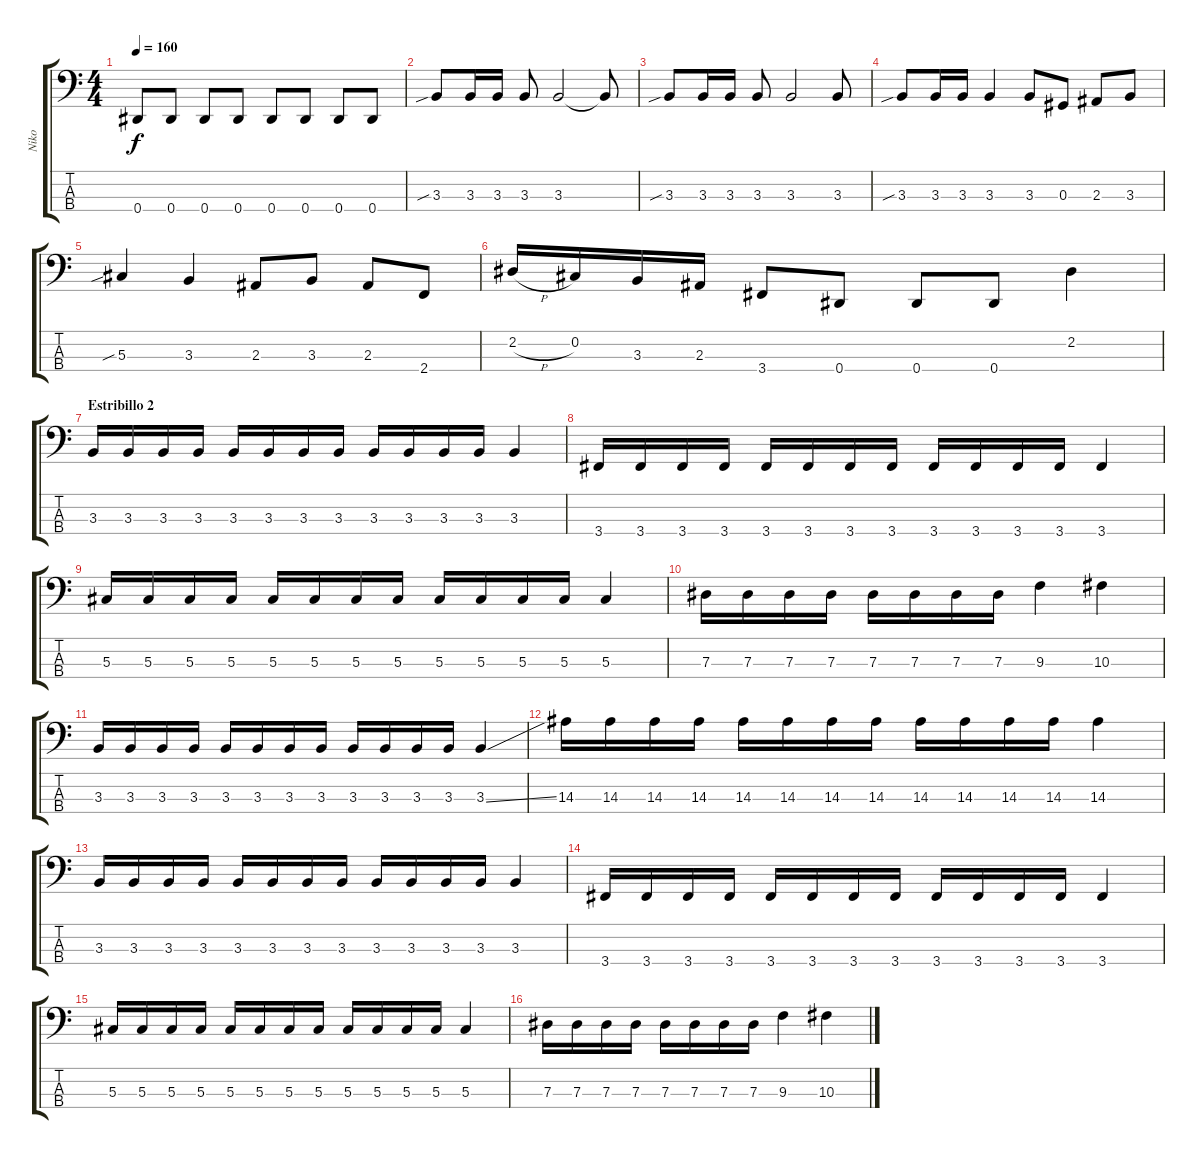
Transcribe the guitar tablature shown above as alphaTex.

\track ("Niko" "Niko") {instrument electricbassfinger}
\staff {score tabs}
\tuning (Gb2 Db2 Ab1 Eb1) {hide}
\ts (4 4)
\tempo 160
\clef f4
\ks c
0.4.8{dy f} 0.4.8 0.4.8 0.4.8 0.4.8 0.4.8 0.4.8 0.4.8 |
3.3{sib}.8 3.3.16 3.3.16 3.3.8 3.3.2 3.3{t}.8 |
3.3{sib}.8 3.3.16 3.3.16 3.3.8 3.3.2 3.3.8 |
3.3{sib}.8 3.3.16 3.3.16 3.3.4 3.3.8 0.3.8 2.3.8 3.3.8 |
5.3{sib}.4 3.3.4 2.3.8 3.3.8 2.3.8 2.4.8 |
2.2{h}.16 0.2.16 3.3.16 2.3.16 3.4.8 0.4.8 0.4.8 0.4.8 2.2.4 |
\section ("" "Estribillo 2")
3.3.16 3.3.16 3.3.16 3.3.16 3.3.16 3.3.16 3.3.16 3.3.16 3.3.16 3.3.16 3.3.16 3.3.16 3.3.4 |
3.4.16 3.4.16 3.4.16 3.4.16 3.4.16 3.4.16 3.4.16 3.4.16 3.4.16 3.4.16 3.4.16 3.4.16 3.4.4 |
5.3.16 5.3.16 5.3.16 5.3.16 5.3.16 5.3.16 5.3.16 5.3.16 5.3.16 5.3.16 5.3.16 5.3.16 5.3.4 |
7.3.16 7.3.16 7.3.16 7.3.16 7.3.16 7.3.16 7.3.16 7.3.16 9.3.4 10.3.4 |
3.3.16 3.3.16 3.3.16 3.3.16 3.3.16 3.3.16 3.3.16 3.3.16 3.3.16 3.3.16 3.3.16 3.3.16 3.3{ss}.4 |
14.3.16 14.3.16 14.3.16 14.3.16 14.3.16 14.3.16 14.3.16 14.3.16 14.3.16 14.3.16 14.3.16 14.3.16 14.3.4 |
3.3.16 3.3.16 3.3.16 3.3.16 3.3.16 3.3.16 3.3.16 3.3.16 3.3.16 3.3.16 3.3.16 3.3.16 3.3.4 |
3.4.16 3.4.16 3.4.16 3.4.16 3.4.16 3.4.16 3.4.16 3.4.16 3.4.16 3.4.16 3.4.16 3.4.16 3.4.4 |
5.3.16 5.3.16 5.3.16 5.3.16 5.3.16 5.3.16 5.3.16 5.3.16 5.3.16 5.3.16 5.3.16 5.3.16 5.3.4 |
7.3.16 7.3.16 7.3.16 7.3.16 7.3.16 7.3.16 7.3.16 7.3.16 9.3.4 10.3.4
